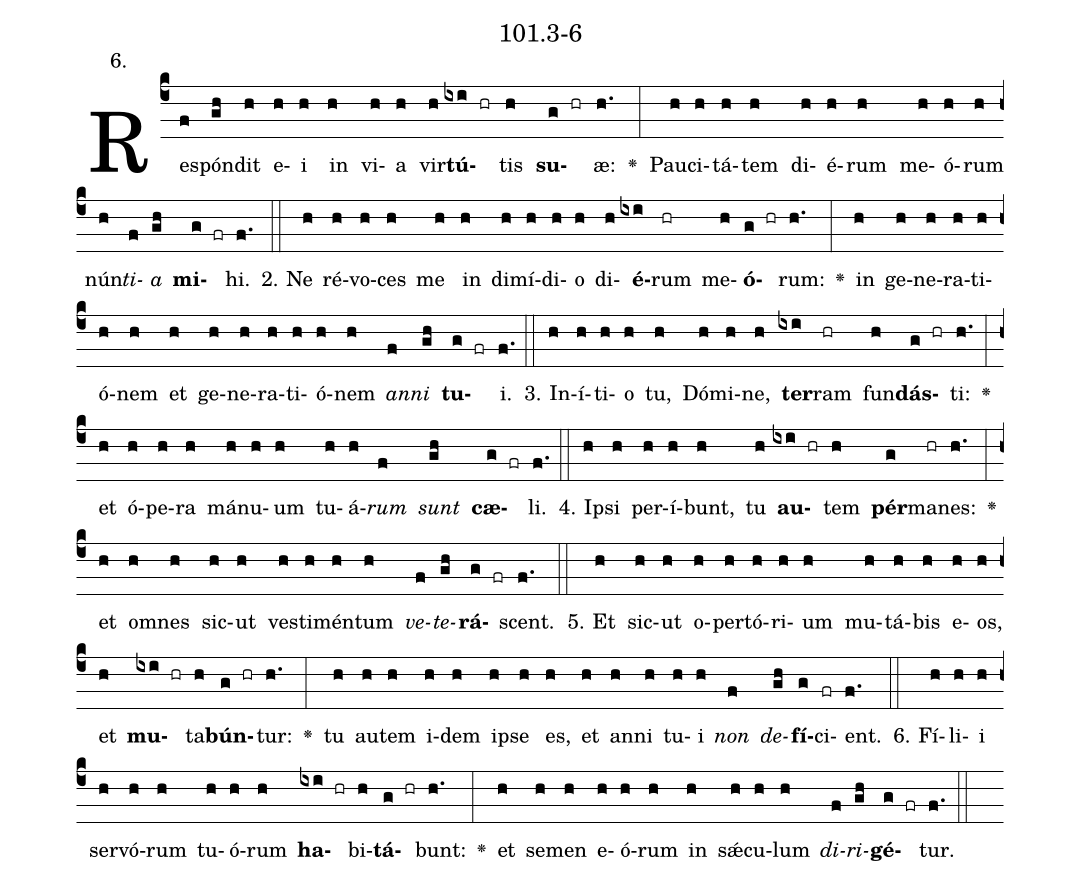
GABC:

name: 101.3-6;
annotation: 6.;
%%
(c4)Re(f)spón(gh)dit(h) e(h)i(h) in(h) vi(h)a(h) vir(h)<b>tú</b>(ixi hr)tis(h) <b>su</b>(g hr)æ:(h.) <v>\greheightstar</v>(:) Pau(h)ci(h)tá(h)tem(h) di(h)é(h)rum(h) me(h)ó(h)rum(h) nún(h)<i>ti</i>(f)<i>a</i>(gh) <b>mi</b>(g fr)hi.(f.) (::)
2. Ne(h) ré(h)vo(h)ces(h) me(h) in(h) di(h)mí(h)di(h)o(h) di(h)<b>é</b>(ixi)rum(hr) me(h)<b>ó</b>(g hr)rum:(h.) <v>\greheightstar</v>(:) in(h) ge(h)ne(h)ra(h)ti(h)ó(h)nem(h) et(h) ge(h)ne(h)ra(h)ti(h)ó(h)nem(h) <i>an</i>(f)<i>ni</i>(gh) <b>tu</b>(g fr)i.(f.) (::)
3. In(h)í(h)ti(h)o(h) tu,(h) Dó(h)mi(h)ne,(h) <b>ter</b>(ixi)ram(hr) fun(h)<b>dás</b>(g hr)ti:(h.) <v>\greheightstar</v>(:) et(h) ó(h)pe(h)ra(h) má(h)nu(h)um(h) tu(h)á(h)<i>rum</i>(f) <i>sunt</i>(gh) <b>cæ</b>(g fr)li.(f.) (::)
4. Ip(h)si(h) per(h)í(h)bunt,(h) tu(h) <b>au</b>(ixi hr)tem(h) <b>pér</b>(g)ma(hr)nes:(h.) <v>\greheightstar</v>(:) et(h) om(h)nes(h) sic(h)ut(h) ves(h)ti(h)mén(h)tum(h) <i>ve</i>(f)<i>te</i>(gh)<b>rá</b>(g fr)scent.(f.) (::)
5. Et(h) sic(h)ut(h) o(h)per(h)tó(h)ri(h)um(h) mu(h)tá(h)bis(h) e(h)os,(h) et(h) <b>mu</b>(ixi hr)ta(h)<b>bún</b>(g hr)tur:(h.) <v>\greheightstar</v>(:) tu(h) au(h)tem(h) i(h)dem(h) ip(h)se(h) es,(h) et(h) an(h)ni(h) tu(h)i(h) <i>non</i>(f) <i>de</i>(gh)<b>fí</b>(g)ci(fr)ent.(f.) (::)
6. Fí(h)li(h)i(h) ser(h)vó(h)rum(h) tu(h)ó(h)rum(h) <b>ha</b>(ixi hr)bi(h)<b>tá</b>(g hr)bunt:(h.) <v>\greheightstar</v>(:) et(h) se(h)men(h) e(h)ó(h)rum(h) in(h) sǽ(h)cu(h)lum(h) <i>di</i>(f)<i>ri</i>(gh)<b>gé</b>(g fr)tur.(f.) (::)
